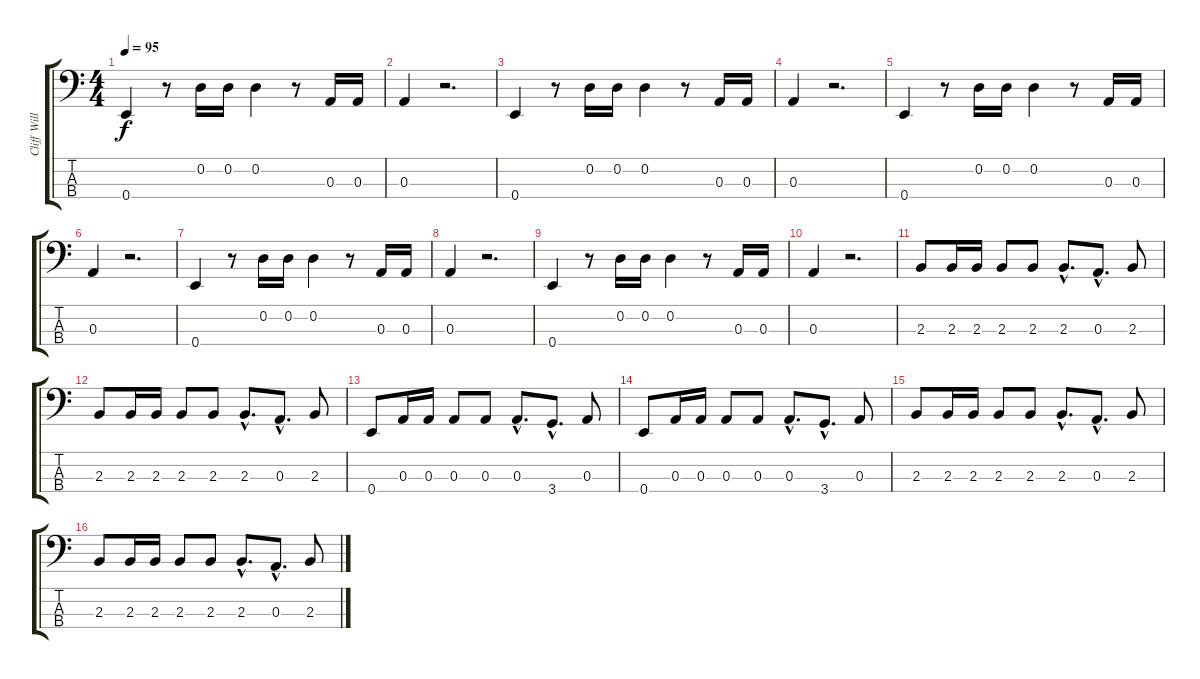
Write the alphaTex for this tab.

\track ("Cliff Williams" "Cliff Will") {instrument electricbassfinger}
\staff {score tabs}
\tuning (G2 D2 A1 E1) {hide}
\ts (4 4)
\tempo 95
\clef f4
\ks c
0.4.4{dy f} r.8 0.2.16 0.2.16 0.2.4 r.8 0.3.16 0.3.16 |
0.3.4 r.2{d} |
0.4.4 r.8 0.2.16 0.2.16 0.2.4 r.8 0.3.16 0.3.16 |
0.3.4 r.2{d} |
0.4.4 r.8 0.2.16 0.2.16 0.2.4 r.8 0.3.16 0.3.16 |
0.3.4 r.2{d} |
0.4.4 r.8 0.2.16 0.2.16 0.2.4 r.8 0.3.16 0.3.16 |
0.3.4 r.2{d} |
0.4.4 r.8 0.2.16 0.2.16 0.2.4 r.8 0.3.16 0.3.16 |
0.3.4 r.2{d} |
2.3.8 2.3.16 2.3.16 2.3.8 2.3.8 2.3{hac}.8{d} 0.3{hac}.8{d} 2.3.8 |
2.3.8 2.3.16 2.3.16 2.3.8 2.3.8 2.3{hac}.8{d} 0.3{hac}.8{d} 2.3.8 |
0.4.8 0.3.16 0.3.16 0.3.8 0.3.8 0.3{hac}.8{d} 3.4{hac}.8{d} 0.3.8 |
0.4.8 0.3.16 0.3.16 0.3.8 0.3.8 0.3{hac}.8{d} 3.4{hac}.8{d} 0.3.8 |
2.3.8 2.3.16 2.3.16 2.3.8 2.3.8 2.3{hac}.8{d} 0.3{hac}.8{d} 2.3.8 |
2.3.8 2.3.16 2.3.16 2.3.8 2.3.8 2.3{hac}.8{d} 0.3{hac}.8{d} 2.3.8
